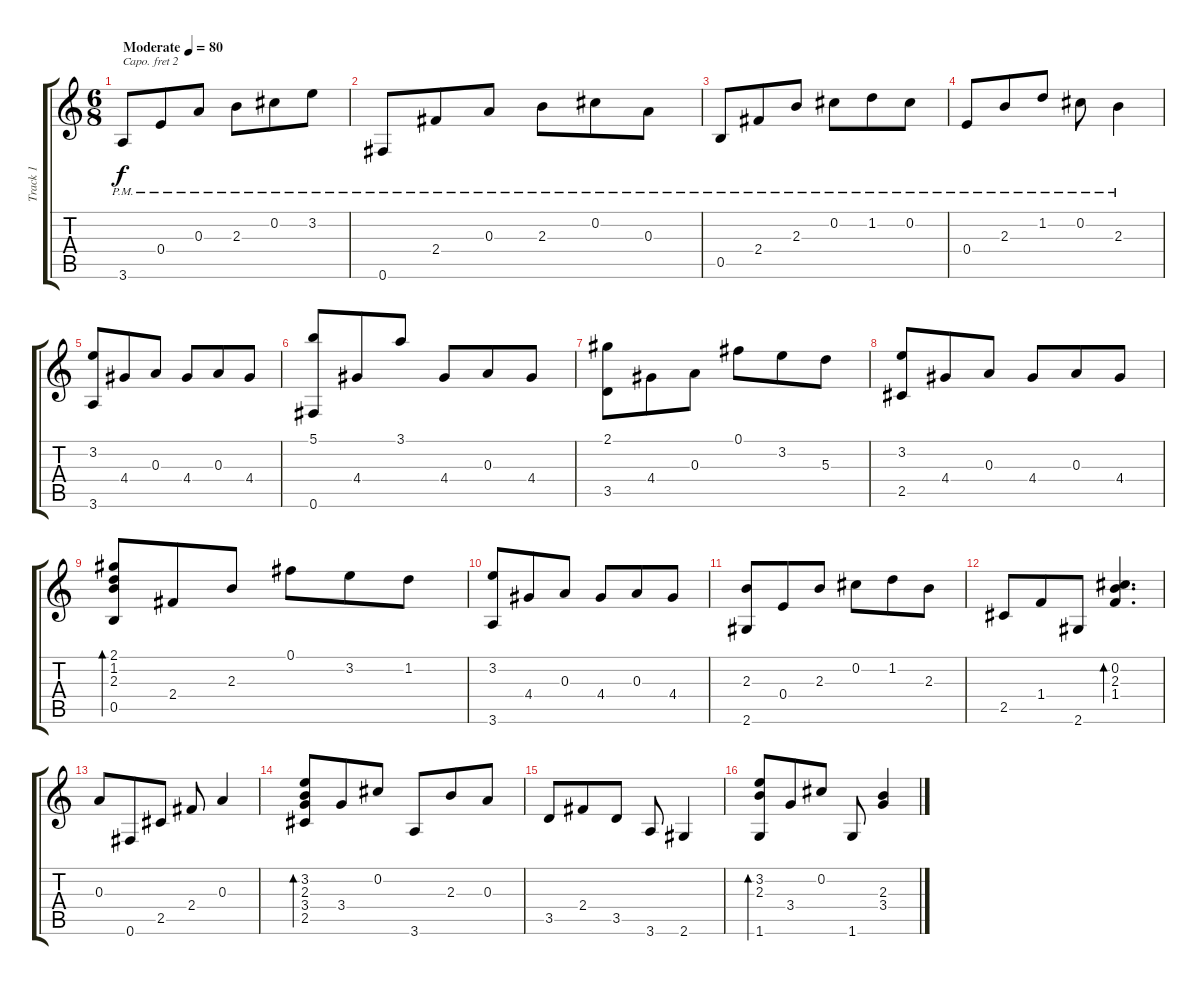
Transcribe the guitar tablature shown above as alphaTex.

\track ("Track 1" "Track 1") {instrument acousticguitarsteel}
\staff {score tabs}
\capo 2
\tuning (E4 B3 G3 D3 A2 E2) {hide}
\ts (6 8)
\tempo (80 "Moderate")
\clef g2
\ks c
3.6{pm}.8{dy f instrument acousticguitarsteel} 0.4{pm}.8 0.3{pm}.8 2.3{pm}.8 0.2{pm}.8 3.2{pm}.8 |
0.6{pm}.8 2.4{pm}.8 0.3{pm}.8 2.3{pm}.8 0.2{pm}.8 0.3{pm}.8 |
0.5{pm}.8 2.4{pm}.8 2.3{pm}.8 0.2{pm}.8 1.2{pm}.8 0.2{pm}.8 |
0.4{pm}.8 2.3{pm}.8 1.2{pm}.8 0.2{pm}.8 2.3{pm}.4 |
(3.2 3.6).8 4.4.8 0.3.8 4.4.8 0.3.8 4.4.8 |
(5.1 0.6).8 4.4.8 3.1.8 4.4.8 0.3.8 4.4.8 |
(2.1 3.5).8 4.4.8 0.3.8 0.1.8 3.2.8 5.3.8 |
(3.2 2.5).8 4.4.8 0.3.8 4.4.8 0.3.8 4.4.8 |
(2.1 1.2 2.3 0.5).8{bd 480} 2.4.8 2.3.8 0.1.8 3.2.8 1.2.8 |
(3.2 3.6).8 4.4.8 0.3.8 4.4.8 0.3.8 4.4.8 |
(2.3 2.6).8 0.4.8 2.3.8 0.2.8 1.2.8 2.3.8 |
2.5.8 1.4.8 2.6.8 (0.2 2.3 1.4).4{d bd 480} |
0.3.8 0.6.8 2.5.8 2.4.8 0.3.4 |
(3.2 2.3 3.4 2.5).8{bd 480} 3.4.8 0.2.8 3.6.8 2.3.8 0.3.8 |
3.5.8 2.4.8 3.5.8 3.6.8 2.6.4 |
(3.2 2.3 1.6).8{bd 480} 3.4.8 0.2.8 1.6.8 (2.3 3.4).4
